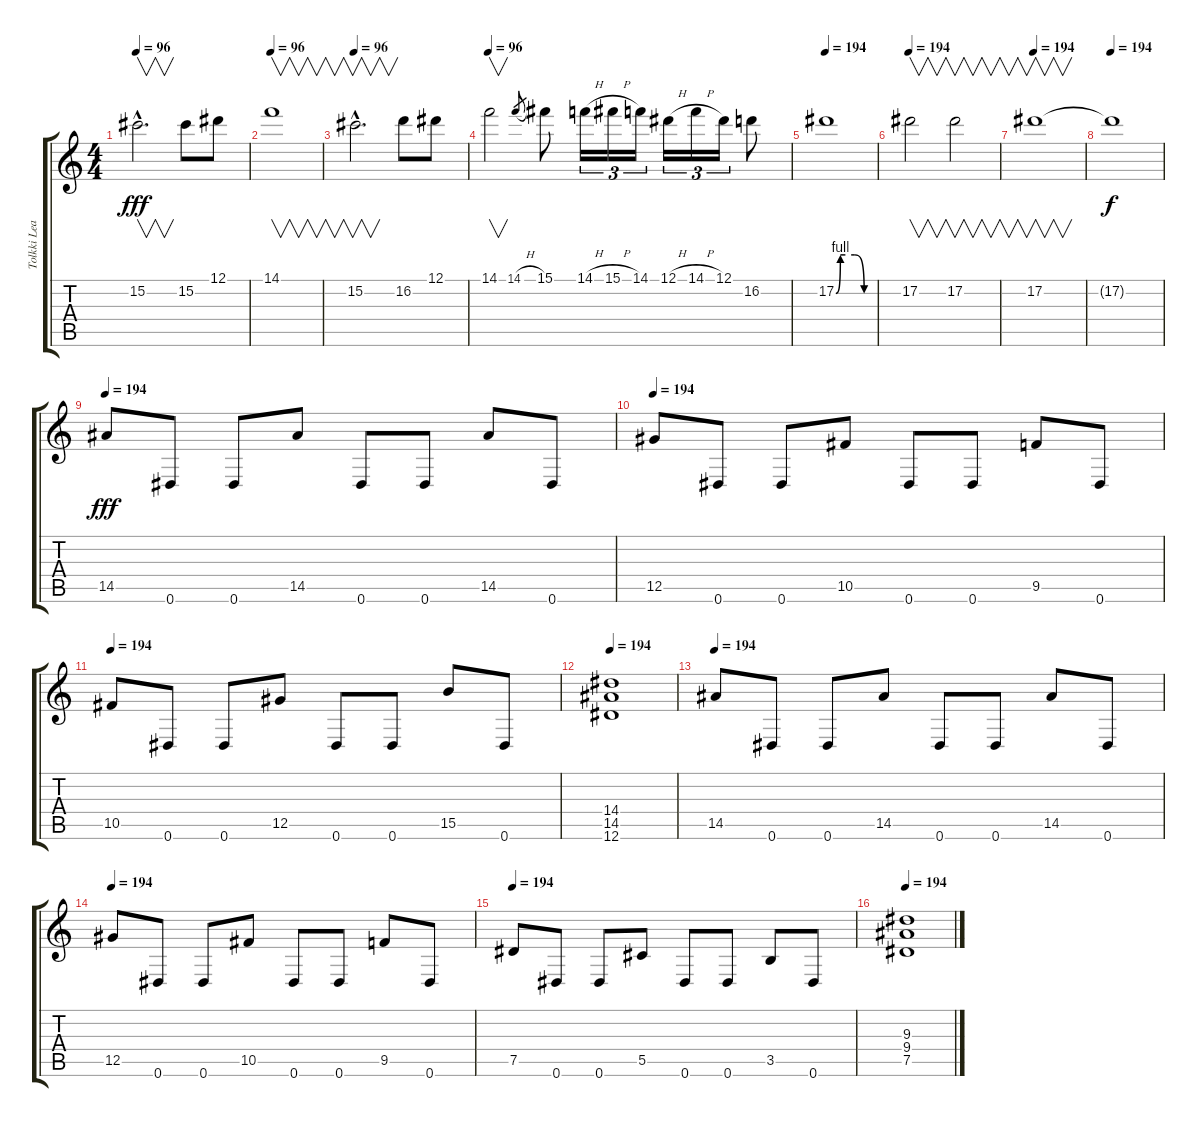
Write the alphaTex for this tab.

\track ("Tolkki Lead" "Tolkki Lea") {instrument overdrivenguitar}
\staff {score tabs}
\tuning (Eb4 Bb3 Gb3 Db3 Ab2 Eb2) {hide}
\ts (4 4)
\tempo 96
\clef g2
\ks c
15.2{hac}.2{v d dy fff} 15.2.8 12.1.8 |
\tempo 96
14.1.1{v} |
\tempo 96
15.2{hac}.2{v d} 16.2.8 12.1.8 |
\tempo 96
14.1.2{v} 14.1{h}.8{gr} 15.1.8 14.1{h}.16{tu (3 2)} 15.1{h}.16{tu (3 2)} 14.1.16{tu (3 2)} 12.1{h}.16{tu (3 2)} 14.1{h}.16{tu (3 2)} 12.1.16{tu (3 2)} 16.2.8 |
\tempo 194
17.2{be (custom 0 0 7 4 15 4 30 4 45 0 60 0)}.1 |
\tempo 194
17.2.2{v} 17.2.2{v} |
\tempo 194
17.2.1{v} |
\tempo 194
17.2{t}.1{dy f} |
\tempo 194
14.5.8{dy fff} 0.6.8 0.6.8 14.5.8 0.6.8 0.6.8 14.5.8 0.6.8 |
\tempo 194
12.5.8 0.6.8 0.6.8 10.5.8 0.6.8 0.6.8 9.5.8 0.6.8 |
\tempo 194
10.5.8 0.6.8 0.6.8 12.5.8 0.6.8 0.6.8 15.5.8 0.6.8 |
\tempo 194
(14.4 14.5 12.6).1 |
\tempo 194
14.5.8 0.6.8 0.6.8 14.5.8 0.6.8 0.6.8 14.5.8 0.6.8 |
\tempo 194
12.5.8 0.6.8 0.6.8 10.5.8 0.6.8 0.6.8 9.5.8 0.6.8 |
\tempo 194
7.5.8 0.6.8 0.6.8 5.5.8 0.6.8 0.6.8 3.5.8 0.6.8 |
\tempo 194
(9.3 9.4 7.5).1
